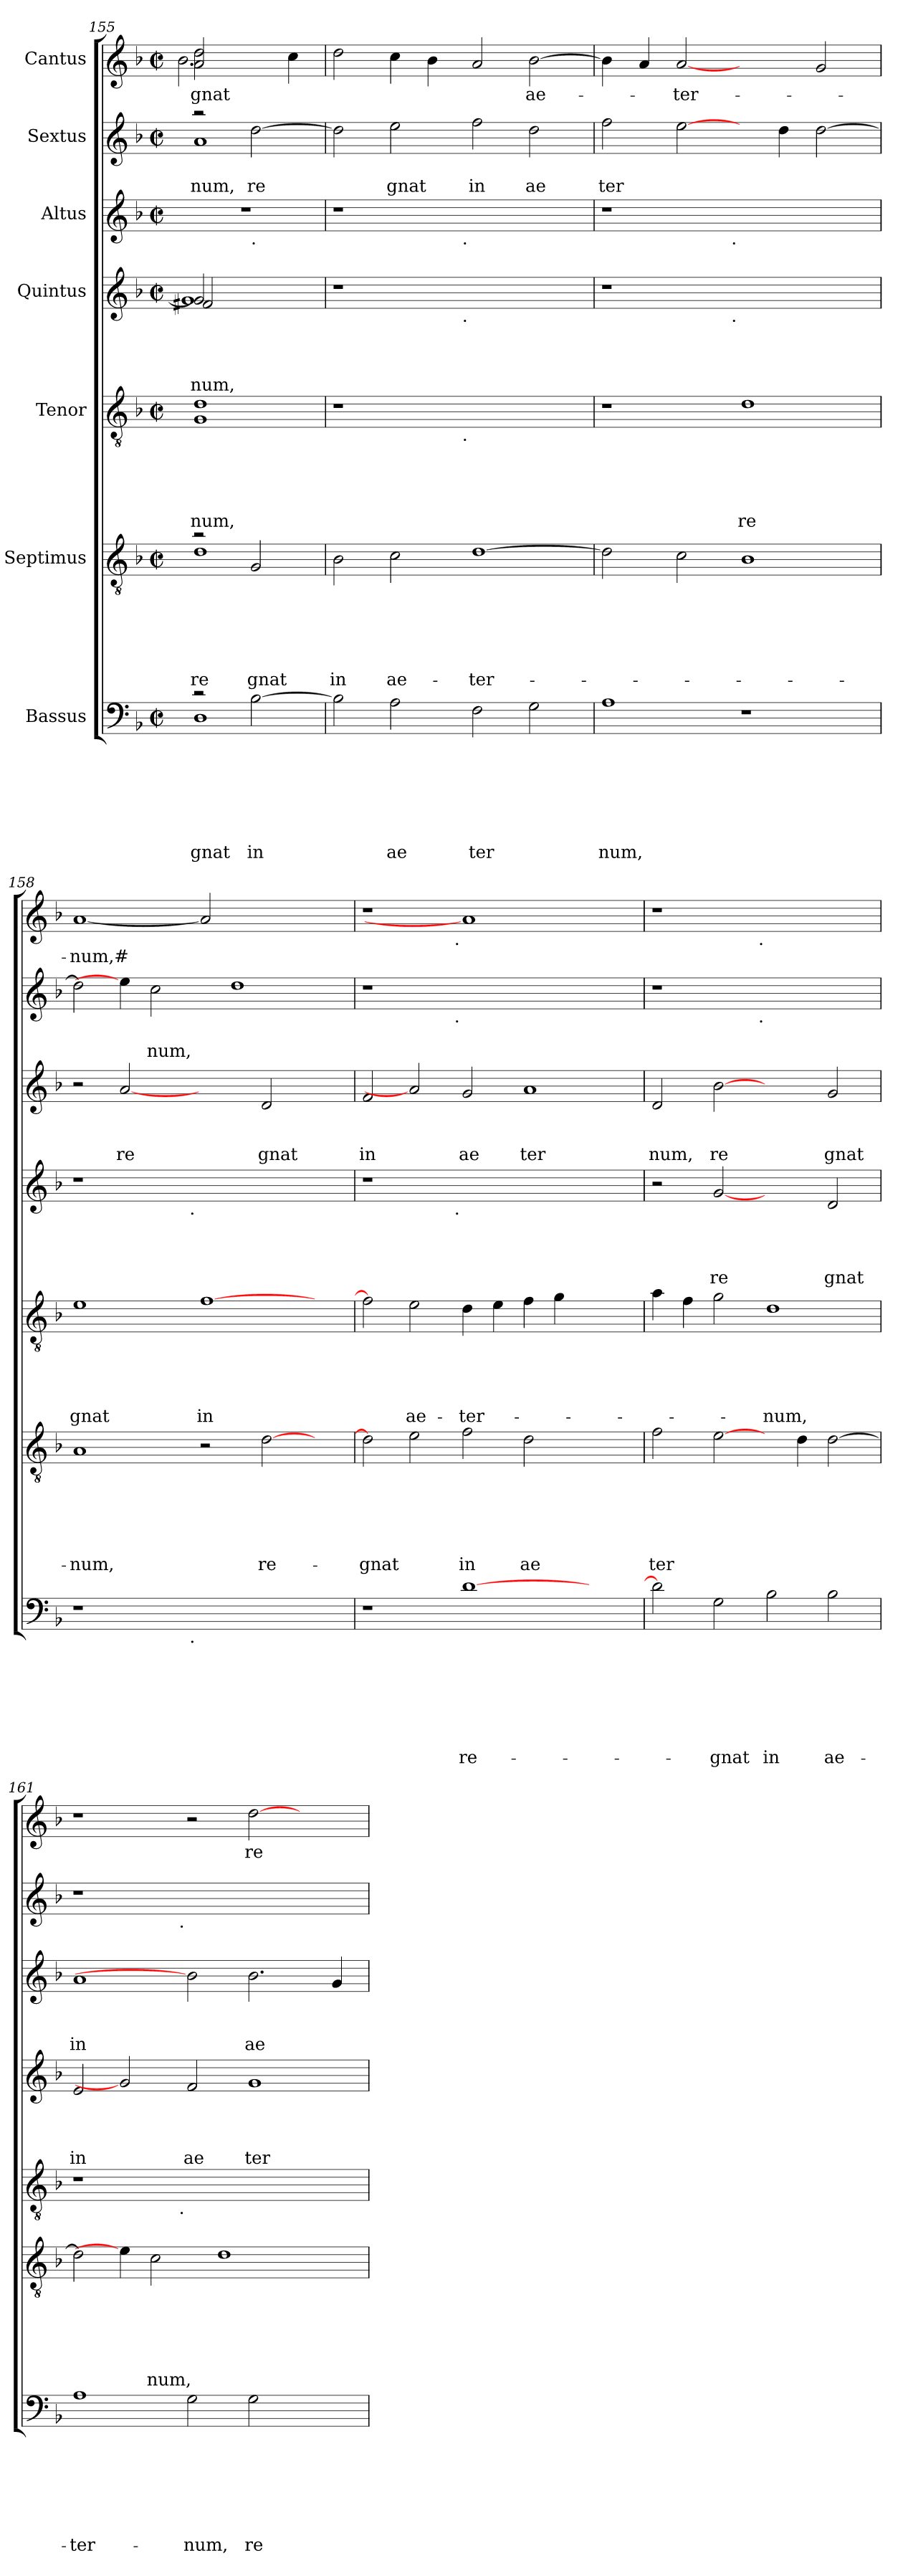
**kern	**text	**text	**text	**text	**text	**text	**text	**kern	**text	**text	**text	**text	**text	**text	**kern	**text	**text	**text	**text	**text	**kern	**text	**text	**text	**text	**kern	**text	**text	**text	**kern	**text	**text	**kern	**text
*part7	*part7	*part7	*part7	*part7	*part7	*part7	*part7	*part6	*part6	*part6	*part6	*part6	*part6	*part6	*part5	*part5	*part5	*part5	*part5	*part5	*part4	*part4	*part4	*part4	*part4	*part3	*part3	*part3	*part3	*part2	*part2	*part2	*part1	*part1
*staff7	*staff7	*staff7	*staff7	*staff7	*staff7	*staff7	*staff7	*staff6	*staff6	*staff6	*staff6	*staff6	*staff6	*staff6	*staff5	*staff5	*staff5	*staff5	*staff5	*staff5	*staff4	*staff4	*staff4	*staff4	*staff4	*staff3	*staff3	*staff3	*staff3	*staff2	*staff2	*staff2	*staff1	*staff1
*I"Bassus	*	*	*	*	*	*	*	*I"Septimus	*	*	*	*	*	*	*I"Tenor	*	*	*	*	*	*I"Quintus	*	*	*	*	*I"Altus	*	*	*	*I"Sextus	*	*	*I"Cantus	*
*clefF4	*	*	*	*	*	*	*	*clefGv2	*	*	*	*	*	*	*clefGv2	*	*	*	*	*	*clefG2	*	*	*	*	*clefG2	*	*	*	*clefG2	*	*	*clefG2	*
*k[b-]	*	*	*	*	*	*	*	*k[b-]	*	*	*	*	*	*	*k[b-]	*	*	*	*	*	*k[b-]	*	*	*	*	*k[b-]	*	*	*	*k[b-]	*	*	*k[b-]	*
*F:	*	*	*	*	*	*	*	*F:	*	*	*	*	*	*	*F:	*	*	*	*	*	*F:	*	*	*	*	*F:	*	*	*	*F:	*	*	*F:	*
*M2/2	*	*	*	*	*	*	*	*M2/2	*	*	*	*	*	*	*M2/2	*	*	*	*	*	*M2/2	*	*	*	*	*M2/2	*	*	*	*M2/2	*	*	*M2/2	*
*met(c|)	*	*	*	*	*	*	*	*met(c|)	*	*	*	*	*	*	*met(c|)	*	*	*	*	*	*met(c|)	*	*	*	*	*met(c|)	*	*	*	*met(c|)	*	*	*met(c|)	*
=155	=155	=155	=155	=155	=155	=155	=155	=155	=155	=155	=155	=155	=155	=155	=155	=155	=155	=155	=155	=155	=155	=155	=155	=155	=155	=155	=155	=155	=155	=155	=155	=155	=155	=155
*^	*	*	*	*	*	*	*	*	*	*	*	*	*	*	*	*	*	*	*	*	*	*	*	*	*	*	*	*	*	*	*	*	*	*
!	!	!	!	!	!	!	!	!LO:LY:b	!	!	!	!	!	!	!LO:LY:b	!	!	!	!	!	!LO:LY:b	!	!	!	!	!LO:LY:b	!	!	!	!	!	!	!LO:LY:b	!	!LO:LY:b
*	*	*	*	*	*	*	*	*	*^	*	*	*	*	*	*	*	*	*	*	*	*	*^	*	*	*	*	*	*	*	*	*^	*	*	*^	*
*	*	*	*	*	*	*	*	*	*	*	*	*	*	*	*	*	*	*	*	*	*	*	*	*^	*	*	*	*	*	*	*	*	*	*	*	*	*	*^	*
!	!	!	!	!	!	!	!	!	!	!	!	!	!	!	!	!	!	!	!	!	!	!	!	!	!	!	!	!	!	!	!	!	!	!	!	!	!	!	!	!	!LO:LY:b
*	*	*	*	*	*	*	*	*	*	*	*	*	*	*	*	*	*	*	*	*	*	*	*	*	*	*	*	*	*	*^	*	*	*	*	*	*	*	*	*	*	*
2rc	1D	.	.	.	.	.	.	gnat	2ra	1d	.	.	.	.	.	re-	1G 1d	.	.	.	.	num,	2g/]	1g	2f#/	.	.	.	num,	1r	2ryy	.	.	.	2raa	1a	.	num,	2a/	2.b-\	2dd\	gnat
!	!	!	!	!	!	!	!	!	!	!	!	!	!	!	!	!	!	!	!	!	!	!	!	!	!	!	!	!	!	!	!LO:TX:b:t=.	!	!	!	!	!	!	!	!	!	!	!
!	!	!	!	!	!	!	!	!LO:LY:b	!	!	!	!	!	!	!	!LO:LY:b	!	!	!	!	!	!	!	!	!	!	!	!	!	!	!	!	!	!	!	!	!	!LO:LY:b	!	!	!	!
[>2B-\	.	.	.	.	.	.	.	in	2G/	.	.	.	.	.	.	gnat	.	.	.	.	.	.	2ryy	.	2ryy	.	.	.	.	.	2ryy	.	.	.	[>2dd\	.	.	re	2ryy	.	2ryy	.
.	.	.	.	.	.	.	.	.	.	.	.	.	.	.	.	.	.	.	.	.	.	.	.	.	.	.	.	.	.	.	.	.	.	.	.	.	.	.	.	4cc\	.	.
*v	*v	*	*	*	*	*	*	*	*	*	*	*	*	*	*	*	*	*	*	*	*	*	*v	*v	*v	*	*	*	*	*	*	*	*	*	*v	*v	*	*	*	*v	*v	*
*	*	*	*	*	*	*	*	*v	*v	*	*	*	*	*	*	*	*	*	*	*	*	*	*	*	*	*	*	*	*	*	*	*	*	*	*	*	*
=156	=156	=156	=156	=156	=156	=156	=156	=156	=156	=156	=156	=156	=156	=156	=156	=156	=156	=156	=156	=156	=156	=156	=156	=156	=156	=156	=156	=156	=156	=156	=156	=156	=156	=156	=156	=156
!	!	!	!	!	!	!	!	!	!	!	!	!	!	!LO:LY:b	!	!	!	!	!	!	!	!	!	!	!	!	!	!	!	!	!	!	!	!	!	!
*	*	*	*	*	*	*	*	*	*	*	*	*	*	*	*^	*	*	*	*	*	*^	*	*	*	*	*	*	*	*	*	*	*	*	*v	*v	*
2B-\]	.	.	.	.	.	.	.	2B-\	.	.	.	.	.	-in	1r	2ryy	.	.	.	.	.	1r	2ryy	.	.	.	.	1r	2ryy	.	.	.	2dd\]	.	.	2dd\	.
!	!	!	!	!	!	!	!LO:LY:b	!	!	!	!	!	!	!LO:LY:b	!	!	!	!	!	!	!	!	!	!	!	!	!	!	!	!	!	!	!	!	!LO:LY:b	!	!
2A\	.	.	.	.	.	.	ae	2c\	.	.	.	.	.	ae-	.	4...ryy	.	.	.	.	.	.	4...ryy	.	.	.	.	.	4...ryy	.	.	.	2ee\	.	gnat	4cc\	.
.	.	.	.	.	.	.	.	.	.	.	.	.	.	.	.	.	.	.	.	.	.	.	.	.	.	.	.	.	.	.	.	.	.	.	.	4b-\	.
!	!	!	!	!	!	!	!	!	!	!	!	!	!	!	!	!	!	!	!	!	!	!	!	!	!	!	!	!	!LO:TX:b:t=.	!	!	!	!	!	!	!	!
!	!	!	!	!	!	!	!	!	!	!	!	!	!	!	!	!	!	!	!	!	!	!	!LO:TX:b:t=.	!	!	!	!	!	!	!	!	!	!	!	!	!	!
!	!	!	!	!	!	!	!	!	!	!	!	!	!	!	!	!LO:TX:b:t=.	!	!	!	!	!	!	!	!	!	!	!	!	!	!	!	!	!	!	!	!	!
.	.	.	.	.	.	.	.	.	.	.	.	.	.	.	.	1ryy	.	.	.	.	.	.	1ryy	.	.	.	.	.	1ryy	.	.	.	.	.	.	.	.
!	!	!	!	!	!	!	!LO:LY:b	!	!	!	!	!	!	!LO:LY:b	!	!	!	!	!	!	!	!	!	!	!	!	!	!	!	!	!	!	!	!	!LO:LY:b	!	!
2F\	.	.	.	.	.	.	ter	[>1d	.	.	.	.	.	-ter-	1ryy	.	.	.	.	.	.	1ryy	.	.	.	.	.	1ryy	.	.	.	.	2ff\	.	in	2a/	.
!	!	!	!	!	!	!	!	!	!	!	!	!	!	!	!	!	!	!	!	!	!	!	!	!	!	!	!	!	!	!	!	!	!	!	!LO:LY:b	!	!LO:LY:b
2G\	.	.	.	.	.	.	.	.	.	.	.	.	.	.	.	.	.	.	.	.	.	.	.	.	.	.	.	.	.	.	.	.	2dd\	.	ae	[>2b-\	ae-
.	.	.	.	.	.	.	.	.	.	.	.	.	.	.	.	32ryy	.	.	.	.	.	.	32ryy	.	.	.	.	.	32ryy	.	.	.	.	.	.	.	.
=157	=157	=157	=157	=157	=157	=157	=157	=157	=157	=157	=157	=157	=157	=157	=157	=157	=157	=157	=157	=157	=157	=157	=157	=157	=157	=157	=157	=157	=157	=157	=157	=157	=157	=157	=157	=157	=157
!	!	!	!	!	!	!	!LO:LY:b	!	!	!	!	!	!	!	!	!	!	!	!	!	!	!	!	!	!	!	!	!	!	!	!	!	!	!	!LO:LY:b	!	!
*	*	*	*	*	*	*	*	*	*	*	*	*	*	*	*v	*v	*	*	*	*	*	*	*	*	*	*	*	*	*	*	*	*	*	*	*	*	*
1A	.	.	.	.	.	.	num,	2d\]	.	.	.	.	.	.	1r	.	.	.	.	.	1r	2ryy	.	.	.	.	1r	2ryy	.	.	.	2ff\	.	ter	4b-\]	.
.	.	.	.	.	.	.	.	.	.	.	.	.	.	.	.	.	.	.	.	.	.	.	.	.	.	.	.	.	.	.	.	.	.	.	4a/	.
!	!	!	!	!	!	!	!	!	!	!	!	!	!	!	!	!	!	!	!	!	!	!	!	!	!	!	!	!	!	!	!	!	!	!	!	!LO:LY:b
.	.	.	.	.	.	.	.	2c\	.	.	.	.	.	.	.	.	.	.	.	.	.	4...ryy	.	.	.	.	.	4...ryy	.	.	.	[2ee\	.	.	[2a	-ter-
!	!	!	!	!	!	!	!	!	!	!	!	!	!	!	!	!	!	!	!	!	!	!	!	!	!	!	!	!LO:TX:b:t=.	!	!	!	!	!	!	!	!
!	!	!	!	!	!	!	!	!	!	!	!	!	!	!	!	!	!	!	!	!	!	!LO:TX:b:t=.	!	!	!	!	!	!	!	!	!	!	!	!	!	!
.	.	.	.	.	.	.	.	.	.	.	.	.	.	.	.	.	.	.	.	.	.	1ryy	.	.	.	.	.	1ryy	.	.	.	.	.	.	.	.
!	!	!	!	!	!	!	!	!	!	!	!	!	!	!	!	!	!	!	!	!LO:LY:b	!	!	!	!	!	!	!	!	!	!	!	!	!	!	!	!
1r	.	.	.	.	.	.	.	1B-	.	.	.	.	.	.	1d	.	.	.	.	re	1ryy	.	.	.	.	.	1ryy	.	.	.	.	4ryy	.	.	2ryy	.
.	.	.	.	.	.	.	.	.	.	.	.	.	.	.	.	.	.	.	.	.	.	.	.	.	.	.	.	.	.	.	.	4dd\	.	.	.	.
.	.	.	.	.	.	.	.	.	.	.	.	.	.	.	.	.	.	.	.	.	.	.	.	.	.	.	.	.	.	.	.	[>2dd\	.	.	2g/	.
.	.	.	.	.	.	.	.	.	.	.	.	.	.	.	.	.	.	.	.	.	.	32ryy	.	.	.	.	.	32ryy	.	.	.	.	.	.	.	.
=158	=158	=158	=158	=158	=158	=158	=158	=158	=158	=158	=158	=158	=158	=158	=158	=158	=158	=158	=158	=158	=158	=158	=158	=158	=158	=158	=158	=158	=158	=158	=158	=158	=158	=158	=158	=158
!	!	!	!	!	!	!	!	!	!	!	!	!	!	!LO:LY:b	!	!	!	!	!	!LO:LY:b	!	!	!	!	!	!	!	!	!	!	!	!	!	!	!	!LO:LY:b
*^	*	*	*	*	*	*	*	*	*	*	*	*	*	*	*	*	*	*	*	*	*	*	*	*	*	*	*v	*v	*	*	*	*	*	*	*	*
1r	2ryy	.	.	.	.	.	.	.	1A	.	.	.	.	.	-num,	1e	.	.	.	.	gnat	1r	2ryy	.	.	.	.	2r	.	.	.	2dd\]	.	.	[1a	-num,#
!	!	!	!	!	!	!	!	!	!	!	!	!	!	!	!	!	!	!	!	!	!	!	!	!	!	!	!	!	!	!	!LO:LY:b	!	!	!	!	!
.	4ryy	.	.	.	.	.	.	.	.	.	.	.	.	.	.	.	.	.	.	.	.	.	4ryy	.	.	.	.	[2a	.	.	re	4ee\]	.	.	.	.
!	!	!	!	!	!	!	!	!	!	!	!	!	!	!	!	!	!	!	!	!	!	!	!	!	!	!	!	!	!	!	!	!	!	!LO:LY:b	!	!
.	8ryy	.	.	.	.	.	.	.	.	.	.	.	.	.	.	.	.	.	.	.	.	.	8ryy	.	.	.	.	.	.	.	.	2cc\	.	num,	.	.
.	16ryy	.	.	.	.	.	.	.	.	.	.	.	.	.	.	.	.	.	.	.	.	.	16ryy	.	.	.	.	.	.	.	.	.	.	.	.	.
.	64ryy	.	.	.	.	.	.	.	.	.	.	.	.	.	.	.	.	.	.	.	.	.	64ryy	.	.	.	.	.	.	.	.	.	.	.	.	.
!	!	!	!	!	!	!	!	!	!	!	!	!	!	!	!	!	!	!	!	!	!	!	!LO:TX:b:t=.	!	!	!	!	!	!	!	!	!	!	!	!	!
!	!LO:TX:b:t=.	!	!	!	!	!	!	!	!	!	!	!	!	!	!	!	!	!	!	!	!	!	!	!	!	!	!	!	!	!	!	!	!	!	!	!
.	1ryy	.	.	.	.	.	.	.	.	.	.	.	.	.	.	.	.	.	.	.	.	.	1ryy	.	.	.	.	.	.	.	.	.	.	.	.	.
!	!	!	!	!	!	!	!	!	!	!	!	!	!	!	!	!	!	!	!	!	!LO:LY:b	!	!	!	!	!	!	!	!	!	!	!	!	!	!	!
1ryy	.	.	.	.	.	.	.	.	2r	.	.	.	.	.	.	[>1f	.	.	.	.	in	1ryy	.	.	.	.	.	2ryy	.	.	.	.	.	.	2a]	.
.	.	.	.	.	.	.	.	.	.	.	.	.	.	.	.	.	.	.	.	.	.	.	.	.	.	.	.	.	.	.	.	1dd	.	.	.	.
!	!	!	!	!	!	!	!	!	!	!	!	!	!	!	!LO:LY:b	!	!	!	!	!	!	!	!	!	!	!	!	!	!	!	!LO:LY:b	!	!	!	!	!
.	.	.	.	.	.	.	.	.	[>2d\	.	.	.	.	.	re-	.	.	.	.	.	.	.	.	.	.	.	.	2d/	.	.	gnat	.	.	.	2.ryy	.
.	4ryy	.	.	.	.	.	.	.	.	.	.	.	.	.	.	.	.	.	.	.	.	.	4ryy	.	.	.	.	.	.	.	.	.	.	.	.	.
4ryy	.	.	.	.	.	.	.	.	4ryy	.	.	.	.	.	.	4ryy	.	.	.	.	.	4ryy	.	.	.	.	.	4ryy	.	.	.	.	.	.	.	.
.	32.ryy	.	.	.	.	.	.	.	.	.	.	.	.	.	.	.	.	.	.	.	.	.	32.ryy	.	.	.	.	.	.	.	.	.	.	.	.	.
!!LO:PB:g=z
=159	=159	=159	=159	=159	=159	=159	=159	=159	=159	=159	=159	=159	=159	=159	=159	=159	=159	=159	=159	=159	=159	=159	=159	=159	=159	=159	=159	=159	=159	=159	=159	=159	=159	=159	=159	=159
!	!	!	!	!	!	!	!	!	!	!	!	!	!	!	!LO:LY:b	!	!	!	!	!	!	!	!	!	!	!	!	!	!	!	!LO:LY:b	!	!	!	!	!
*v	*v	*	*	*	*	*	*	*	*	*	*	*	*	*	*	*	*	*	*	*	*	*	*	*	*	*	*	*	*	*	*	*^	*	*	*^	*
1r	.	.	.	.	.	.	.	2d\]	.	.	.	.	.	-gnat	2f\]	.	.	.	.	.	1r	2ryy	.	.	.	.	2f/	.	.	in	1r	2ryy	.	.	1r	2ryy	.
!	!	!	!	!	!	!	!	!	!	!	!	!	!	!	!	!	!	!	!	!LO:LY:b	!	!	!	!	!	!	!	!	!	!	!	!	!	!	!	!	!
.	.	.	.	.	.	.	.	2e\	.	.	.	.	.	.	2e\	.	.	.	.	ae-	.	4...ryy	.	.	.	.	2a]	.	.	.	.	4...ryy	.	.	.	4...ryy	.
!	!	!	!	!	!	!	!	!	!	!	!	!	!	!	!	!	!	!	!	!	!	!	!	!	!	!	!	!	!	!	!	!	!	!	!	!LO:TX:b:t=.	!
!	!	!	!	!	!	!	!	!	!	!	!	!	!	!	!	!	!	!	!	!	!	!	!	!	!	!	!	!	!	!	!	!LO:TX:b:t=.	!	!	!	!	!
!	!	!	!	!	!	!	!	!	!	!	!	!	!	!	!	!	!	!	!	!	!	!LO:TX:b:t=.	!	!	!	!	!	!	!	!	!	!	!	!	!	!	!
.	.	.	.	.	.	.	.	.	.	.	.	.	.	.	.	.	.	.	.	.	.	1ryy	.	.	.	.	.	.	.	.	.	1ryy	.	.	.	1ryy	.
!	!	!	!	!	!	!	!LO:LY:b	!	!	!	!	!	!	!LO:LY:b	!	!	!	!	!	!LO:LY:b	!	!	!	!	!	!	!	!	!	!LO:LY:b	!	!	!	!	!	!	!
[>1d	.	.	.	.	.	.	re-	2f\	.	.	.	.	.	in	4d\	.	.	.	.	-ter-	1.ryy	.	.	.	.	.	2g/	.	.	ae	1.ryy	.	.	.	1a]	.	.
.	.	.	.	.	.	.	.	.	.	.	.	.	.	.	4e\	.	.	.	.	.	.	.	.	.	.	.	.	.	.	.	.	.	.	.	.	.	.
!	!	!	!	!	!	!	!	!	!	!	!	!	!	!LO:LY:b	!	!	!	!	!	!	!	!	!	!	!	!	!	!	!	!LO:LY:b	!	!	!	!	!	!	!
.	.	.	.	.	.	.	.	2d\	.	.	.	.	.	ae	4f\	.	.	.	.	.	.	.	.	.	.	.	1a	.	.	ter	.	.	.	.	.	.	.
.	.	.	.	.	.	.	.	.	.	.	.	.	.	.	4g\	.	.	.	.	.	.	.	.	.	.	.	.	.	.	.	.	.	.	.	.	.	.
.	.	.	.	.	.	.	.	.	.	.	.	.	.	.	.	.	.	.	.	.	.	2ryy	.	.	.	.	.	.	.	.	.	2ryy	.	.	.	2ryy	.
2ryy	.	.	.	.	.	.	.	2ryy	.	.	.	.	.	.	2ryy	.	.	.	.	.	.	.	.	.	.	.	.	.	.	.	.	.	.	.	2ryy	.	.
.	.	.	.	.	.	.	.	.	.	.	.	.	.	.	.	.	.	.	.	.	.	32ryy	.	.	.	.	.	.	.	.	.	32ryy	.	.	.	32ryy	.
=160	=160	=160	=160	=160	=160	=160	=160	=160	=160	=160	=160	=160	=160	=160	=160	=160	=160	=160	=160	=160	=160	=160	=160	=160	=160	=160	=160	=160	=160	=160	=160	=160	=160	=160	=160	=160	=160
!	!	!	!	!	!	!	!	!	!	!	!	!	!	!LO:LY:b	!	!	!	!	!	!	!	!	!	!	!	!	!	!	!	!LO:LY:b	!	!	!	!	!	!	!
*	*	*	*	*	*	*	*	*	*	*	*	*	*	*	*	*	*	*	*	*	*v	*v	*	*	*	*	*	*	*	*	*	*	*	*	*	*	*
2d\]	.	.	.	.	.	.	.	2f\	.	.	.	.	.	ter	4a\	.	.	.	.	.	2r	.	.	.	.	2d/	.	.	num,	1r	2ryy	.	.	1r	2ryy	.
.	.	.	.	.	.	.	.	.	.	.	.	.	.	.	4f\	.	.	.	.	.	.	.	.	.	.	.	.	.	.	.	.	.	.	.	.	.
!	!	!	!	!	!	!	!LO:LY:b	!	!	!	!	!	!	!	!	!	!	!	!	!	!	!	!	!	!LO:LY:b	!	!	!	!LO:LY:b	!	!	!	!	!	!	!
2G\	.	.	.	.	.	.	-gnat	[2e\	.	.	.	.	.	.	2g\	.	.	.	.	.	[2g	.	.	.	re	[2b-	.	.	re	.	4...ryy	.	.	.	4...ryy	.
!	!	!	!	!	!	!	!	!	!	!	!	!	!	!	!	!	!	!	!	!	!	!	!	!	!	!	!	!	!	!	!	!	!	!	!LO:TX:b:t=.	!
!	!	!	!	!	!	!	!	!	!	!	!	!	!	!	!	!	!	!	!	!	!	!	!	!	!	!	!	!	!	!	!LO:TX:b:t=.	!	!	!	!	!
.	.	.	.	.	.	.	.	.	.	.	.	.	.	.	.	.	.	.	.	.	.	.	.	.	.	.	.	.	.	.	1ryy	.	.	.	1ryy	.
!	!	!	!	!	!	!	!LO:LY:b	!	!	!	!	!	!	!	!	!	!	!	!	!LO:LY:b	!	!	!	!	!	!	!	!	!	!	!	!	!	!	!	!
2B-\	.	.	.	.	.	.	in	4ryy	.	.	.	.	.	.	1d	.	.	.	.	-num,	2ryy	.	.	.	.	2ryy	.	.	.	1ryy	.	.	.	1ryy	.	.
.	.	.	.	.	.	.	.	4d\	.	.	.	.	.	.	.	.	.	.	.	.	.	.	.	.	.	.	.	.	.	.	.	.	.	.	.	.
!	!	!	!	!	!	!	!LO:LY:b	!	!	!	!	!	!	!	!	!	!	!	!	!	!	!	!	!	!LO:LY:b	!	!	!	!LO:LY:b	!	!	!	!	!	!	!
2B-\	.	.	.	.	.	.	ae-	[>2d\	.	.	.	.	.	.	.	.	.	.	.	.	2d/	.	.	.	gnat	2g/	.	.	gnat	.	.	.	.	.	.	.
.	.	.	.	.	.	.	.	.	.	.	.	.	.	.	.	.	.	.	.	.	.	.	.	.	.	.	.	.	.	.	32ryy	.	.	.	32ryy	.
=161	=161	=161	=161	=161	=161	=161	=161	=161	=161	=161	=161	=161	=161	=161	=161	=161	=161	=161	=161	=161	=161	=161	=161	=161	=161	=161	=161	=161	=161	=161	=161	=161	=161	=161	=161	=161
!	!	!	!	!	!	!	!LO:LY:b	!	!	!	!	!	!	!	!	!	!	!	!	!	!	!	!	!	!LO:LY:b	!	!	!	!LO:LY:b	!	!	!	!	!	!	!
*	*	*	*	*	*	*	*	*	*	*	*	*	*	*	*^	*	*	*	*	*	*	*	*	*	*	*	*	*	*	*	*	*	*	*v	*v	*
1A	.	.	.	.	.	.	-ter-	2d\]	.	.	.	.	.	.	1r	2ryy	.	.	.	.	.	2e/	.	.	.	in	1a	.	.	in	1r	2ryy	.	.	1r	.
.	.	.	.	.	.	.	.	4e\]	.	.	.	.	.	.	.	4...ryy	.	.	.	.	.	2g]	.	.	.	.	.	.	.	.	.	4...ryy	.	.	.	.
!	!	!	!	!	!	!	!	!	!	!	!	!	!	!LO:LY:b	!	!	!	!	!	!	!	!	!	!	!	!	!	!	!	!	!	!	!	!	!	!
.	.	.	.	.	.	.	.	2c\	.	.	.	.	.	num,	.	.	.	.	.	.	.	.	.	.	.	.	.	.	.	.	.	.	.	.	.	.
!	!	!	!	!	!	!	!	!	!	!	!	!	!	!	!	!	!	!	!	!	!	!	!	!	!	!	!	!	!	!	!	!LO:TX:b:t=.	!	!	!	!
!	!	!	!	!	!	!	!	!	!	!	!	!	!	!	!	!LO:TX:b:t=.	!	!	!	!	!	!	!	!	!	!	!	!	!	!	!	!	!	!	!	!
.	.	.	.	.	.	.	.	.	.	.	.	.	.	.	.	1ryy	.	.	.	.	.	.	.	.	.	.	.	.	.	.	.	1ryy	.	.	.	.
!	!	!	!	!	!	!	!LO:LY:b	!	!	!	!	!	!	!	!	!	!	!	!	!	!	!	!	!	!	!LO:LY:b	!	!	!	!	!	!	!	!	!	!
2G\	.	.	.	.	.	.	-num,	.	.	.	.	.	.	.	1.ryy	.	.	.	.	.	.	2f/	.	.	.	ae	2b-]	.	.	.	1.ryy	.	.	.	2r	.
.	.	.	.	.	.	.	.	1d	.	.	.	.	.	.	.	.	.	.	.	.	.	.	.	.	.	.	.	.	.	.	.	.	.	.	.	.
!	!	!	!	!	!	!	!LO:LY:b	!	!	!	!	!	!	!	!	!	!	!	!	!	!	!	!	!	!	!LO:LY:b	!	!	!	!LO:LY:b	!	!	!	!	!	!LO:LY:b
2G\	.	.	.	.	.	.	re-	.	.	.	.	.	.	.	.	.	.	.	.	.	.	1g	.	.	.	ter	2.b-\	.	.	ae	.	.	.	.	[>2dd\	re-
.	.	.	.	.	.	.	.	.	.	.	.	.	.	.	.	2ryy	.	.	.	.	.	.	.	.	.	.	.	.	.	.	.	2ryy	.	.	.	.
2ryy	.	.	.	.	.	.	.	.	.	.	.	.	.	.	.	.	.	.	.	.	.	.	.	.	.	.	.	.	.	.	.	.	.	.	2ryy	.
.	.	.	.	.	.	.	.	4ryy	.	.	.	.	.	.	.	.	.	.	.	.	.	.	.	.	.	.	4g/	.	.	.	.	.	.	.	.	.
.	.	.	.	.	.	.	.	.	.	.	.	.	.	.	.	32ryy	.	.	.	.	.	.	.	.	.	.	.	.	.	.	.	32ryy	.	.	.	.
*	*	*	*	*	*	*	*	*	*	*	*	*	*	*	*v	*v	*	*	*	*	*	*	*	*	*	*	*	*	*	*	*v	*v	*	*	*	*
=	=	=	=	=	=	=	=	=	=	=	=	=	=	=	=	=	=	=	=	=	=	=	=	=	=	=	=	=	=	=	=	=	=	=
*-	*-	*-	*-	*-	*-	*-	*-	*-	*-	*-	*-	*-	*-	*-	*-	*-	*-	*-	*-	*-	*-	*-	*-	*-	*-	*-	*-	*-	*-	*-	*-	*-	*-	*-
